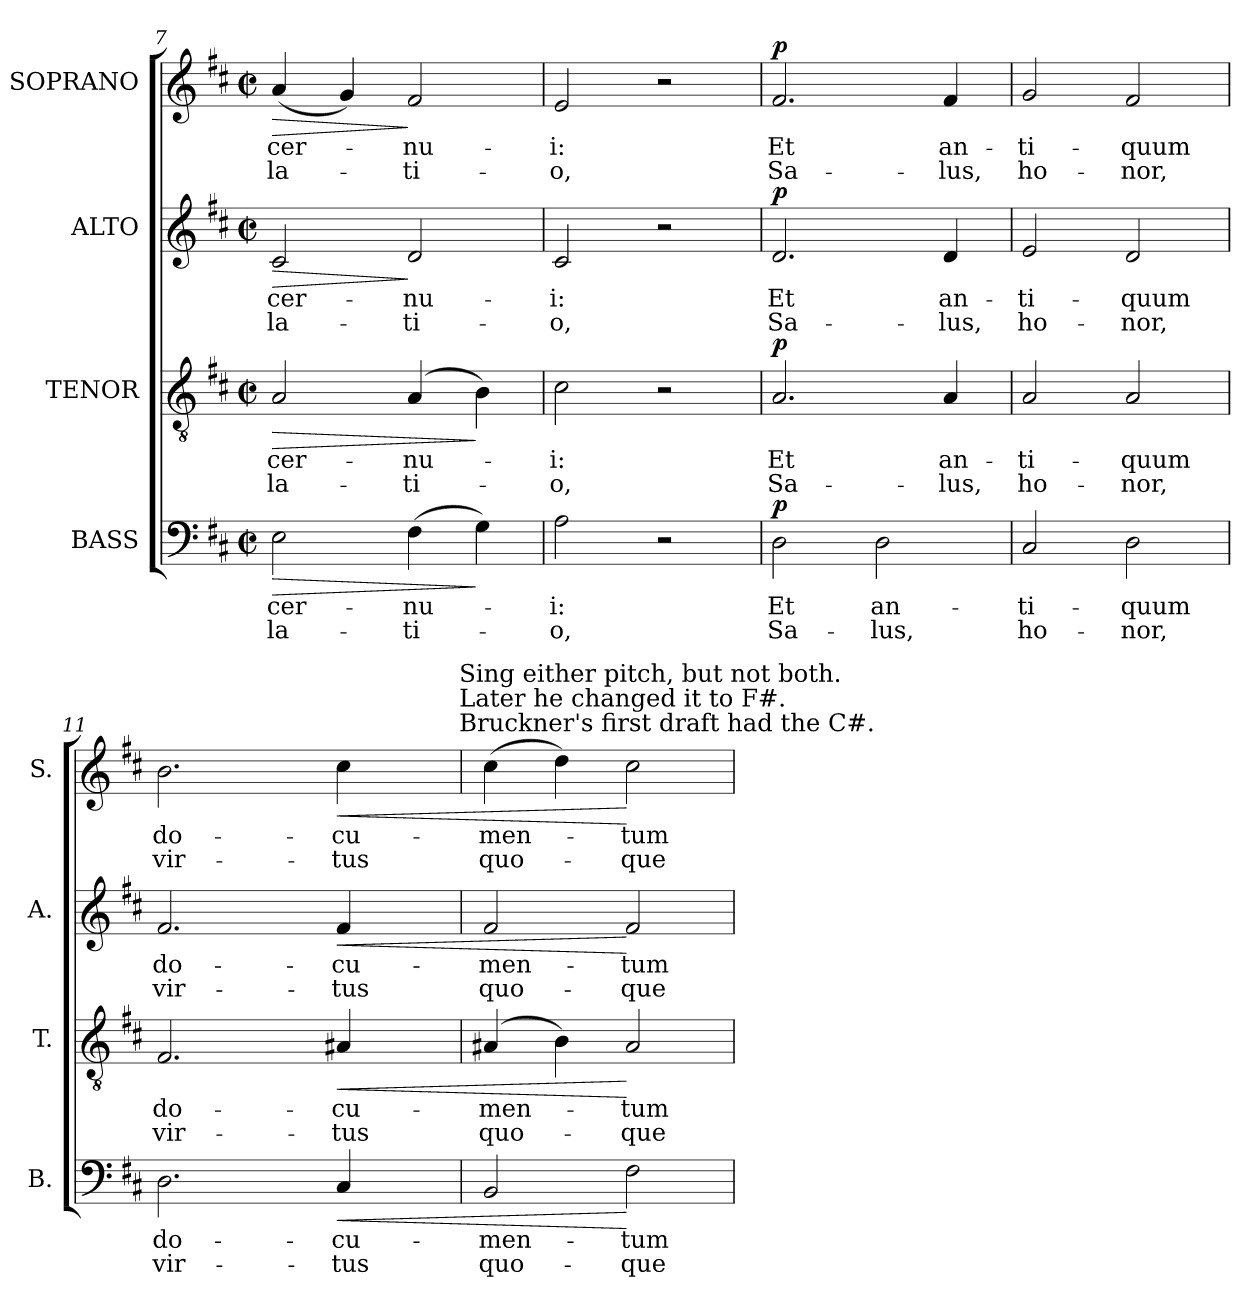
**kern	**text	**text	**dynam	**kern	**text	**text	**dynam	**kern	**text	**text	**dynam	**kern	**text	**text	**dynam
*part4	*part4	*part4	*part4	*part3	*part3	*part3	*part3	*part2	*part2	*part2	*part2	*part1	*part1	*part1	*part1
*staff4	*staff4	*staff4	*staff4	*staff3	*staff3	*staff3	*staff3	*staff2	*staff2	*staff2	*staff2	*staff1	*staff1	*staff1	*staff1
*I"BASS	*	*	*	*I"TENOR	*	*	*	*I"ALTO	*	*	*	*I"SOPRANO	*	*	*
*I'B.	*	*	*	*I'T.	*	*	*	*I'A.	*	*	*	*I'S.	*	*	*
!!LO:LB:g=z
*clefF4	*	*	*	*clefGv2	*	*	*	*clefG2	*	*	*	*clefG2	*	*	*
*	*	*	*	*ITrd7c12	*	*	*	*	*	*	*	*	*	*	*
*k[f#c#]	*	*	*	*k[f#c#]	*	*	*	*k[f#c#]	*	*	*	*k[f#c#]	*	*	*
*D:	*	*	*	*D:	*	*	*	*D:	*	*	*	*D:	*	*	*
*M2/2	*	*	*	*M2/2	*	*	*	*M2/2	*	*	*	*M2/2	*	*	*
*met(c|)	*	*	*	*met(c|)	*	*	*	*met(c|)	*	*	*	*met(c|)	*	*	*
=7	=7	=7	=7	=7	=7	=7	=7	=7	=7	=7	=7	=7	=7	=7	=7
!	!LO:LY:b:color=#000000	!LO:LY:b:color=#000000	!LO:HP:b	!	!	!	!	!	!	!	!	!	!	!	!
!	!	!	!	!	!LO:LY:b:color=#000000	!LO:LY:b:color=#000000	!LO:HP:b	!	!	!	!	!	!	!	!
!	!	!	!	!	!	!	!	!	!LO:LY:b:color=#000000	!LO:LY:b:color=#000000	!LO:HP:b	!	!	!	!
!	!	!	!	!	!	!	!	!	!	!	!	!	!LO:LY:b:color=#000000	!LO:LY:b:color=#000000	!LO:HP:b
2Ei\	cer-	-la-	>	2AAi/	cer-	-la-	>	2c#i/	cer-	-la-	>	(4ai/	cer-	-la-	>
.	.	.	.	.	.	.	.	.	.	.	.	4gi/)	.	.	.
!	!LO:LY:b:color=#000000	!LO:LY:b:color=#000000	!	!	!	!	!	!	!	!	!	!	!	!	!
!	!	!	!	!	!LO:LY:b:color=#000000	!LO:LY:b:color=#000000	!	!	!	!	!	!	!	!	!
!	!	!	!	!	!	!	!	!	!LO:LY:b:color=#000000	!LO:LY:b:color=#000000	!	!	!	!	!
!	!	!	!	!	!	!	!	!	!	!	!	!	!LO:LY:b:color=#000000	!LO:LY:b:color=#000000	!
(4F#i\	-nu-	-ti-	.	(4AAi/	-nu-	-ti-	.	2di/	-nu-	-ti-	]	2f#i/	-nu-	-ti-	]
4Gi\)	.	.	]	4BBi\)	.	.	]	.	.	.	.	.	.	.	.
=8	=8	=8	=8	=8	=8	=8	=8	=8	=8	=8	=8	=8	=8	=8	=8
!	!LO:LY:b:color=#000000	!LO:LY:b:color=#000000	!	!	!	!	!	!	!	!	!	!	!	!	!
!	!	!	!	!	!LO:LY:b:color=#000000	!LO:LY:b:color=#000000	!	!	!	!	!	!	!	!	!
!	!	!	!	!	!	!	!	!	!LO:LY:b:color=#000000	!LO:LY:b:color=#000000	!	!	!	!	!
!	!	!	!	!	!	!	!	!	!	!	!	!	!LO:LY:b:color=#000000	!LO:LY:b:color=#000000	!
2Ai\	-i:	-o,	.	2C#i\	-i:	-o,	.	2c#i/	-i:	-o,	.	2ei/	-i:	-o,	.
2r	.	.	.	2r	.	.	.	2r	.	.	.	2r	.	.	.
=9	=9	=9	=9	=9	=9	=9	=9	=9	=9	=9	=9	=9	=9	=9	=9
!	!LO:LY:b:color=#000000	!LO:LY:b:color=#000000	!	!	!	!	!	!	!	!	!	!	!	!	!
!	!	!	!	!	!LO:LY:b:color=#000000	!LO:LY:b:color=#000000	!	!	!	!	!	!	!	!	!
!	!	!	!	!	!	!	!	!	!LO:LY:b:color=#000000	!LO:LY:b:color=#000000	!	!	!	!	!
!	!	!	!	!	!	!	!	!	!	!	!	!	!LO:LY:b:color=#000000	!LO:LY:b:color=#000000	!
2Di\	Et	Sa-	p	2.AAi/	Et	Sa-	p	2.di/	Et	Sa-	p	2.f#i/	Et	Sa-	p
!	!LO:LY:b:color=#000000	!LO:LY:b:color=#000000	!	!	!	!	!	!	!	!	!	!	!	!	!
2Di\	an-	-lus,	.	.	.	.	.	.	.	.	.	.	.	.	.
!	!	!	!	!	!LO:LY:b:color=#000000	!LO:LY:b:color=#000000	!	!	!	!	!	!	!	!	!
!	!	!	!	!	!	!	!	!	!LO:LY:b:color=#000000	!LO:LY:b:color=#000000	!	!	!	!	!
!	!	!	!	!	!	!	!	!	!	!	!	!	!LO:LY:b:color=#000000	!LO:LY:b:color=#000000	!
.	.	.	.	4AAi/	an-	-lus,	.	4di/	an-	-lus,	.	4f#i/	an-	-lus,	.
=10	=10	=10	=10	=10	=10	=10	=10	=10	=10	=10	=10	=10	=10	=10	=10
!	!LO:LY:b:color=#000000	!LO:LY:b:color=#000000	!	!	!	!	!	!	!	!	!	!	!	!	!
!	!	!	!	!	!LO:LY:b:color=#000000	!LO:LY:b:color=#000000	!	!	!	!	!	!	!	!	!
!	!	!	!	!	!	!	!	!	!LO:LY:b:color=#000000	!LO:LY:b:color=#000000	!	!	!	!	!
!	!	!	!	!	!	!	!	!	!	!	!	!	!LO:LY:b:color=#000000	!LO:LY:b:color=#000000	!
2C#i/	-ti-	ho-	.	2AAi/	-ti-	ho-	.	2ei/	-ti-	ho-	.	2gi/	-ti-	ho-	.
!	!LO:LY:b:color=#000000	!LO:LY:b:color=#000000	!	!	!	!	!	!	!	!	!	!	!	!	!
!	!	!	!	!	!LO:LY:b:color=#000000	!LO:LY:b:color=#000000	!	!	!	!	!	!	!	!	!
!	!	!	!	!	!	!	!	!	!LO:LY:b:color=#000000	!LO:LY:b:color=#000000	!	!	!	!	!
!	!	!	!	!	!	!	!	!	!	!	!	!	!LO:LY:b:color=#000000	!LO:LY:b:color=#000000	!
2Di\	-quum	-nor,	.	2AAi/	-quum	-nor,	.	2di/	-quum	-nor,	.	2f#i/	-quum	-nor,	.
=11	=11	=11	=11	=11	=11	=11	=11	=11	=11	=11	=11	=11	=11	=11	=11
!	!LO:LY:b:color=#000000	!LO:LY:b:color=#000000	!	!	!	!	!	!	!	!	!	!	!	!	!
!	!	!	!	!	!LO:LY:b:color=#000000	!LO:LY:b:color=#000000	!	!	!	!	!	!	!	!	!
!	!	!	!	!	!	!	!	!	!LO:LY:b:color=#000000	!LO:LY:b:color=#000000	!	!	!	!	!
!	!	!	!	!	!	!	!	!	!	!	!	!	!LO:LY:b:color=#000000	!LO:LY:b:color=#000000	!
*	*	*	*	*	*	*	*	*	*	*	*	*^	*	*	*
2.Di\	do-	vir-	.	2.FF#i/	do-	vir-	.	2.f#i/	do-	vir-	.	2.bi\	2ryy	do-	vir-	.
.	.	.	.	.	.	.	.	.	.	.	.	.	4ryy	.	.	.
!	!LO:LY:b:color=#000000	!LO:LY:b:color=#000000	!LO:HP:b	!	!	!	!	!	!	!	!	!	!	!	!	!
!	!	!	!	!	!LO:LY:b:color=#000000	!LO:LY:b:color=#000000	!LO:HP:b	!	!	!	!	!	!	!	!	!
!	!	!	!	!	!	!	!	!	!LO:LY:b:color=#000000	!LO:LY:b:color=#000000	!LO:HP:b	!	!	!	!	!
!	!	!	!	!	!	!	!	!	!	!	!	!	!	!LO:LY:b:color=#000000	!LO:LY:b:color=#000000	!LO:HP:b
4C#i/	-cu-	-tus	<	4AA#Xi/	-cu-	-tus	<	4f#i/	-cu-	-tus	<	4cc#i\	8ryy	-cu-	-tus	<
.	.	.	.	.	.	.	.	.	.	.	.	.	16ryy	.	.	.
.	.	.	.	.	.	.	.	.	.	.	.	.	32ryy	.	.	.
.	.	.	.	.	.	.	.	.	.	.	.	.	64ryy	.	.	.
.	.	.	.	.	.	.	.	.	.	.	.	.	128...ryy	.	.	.
!	!	!	!	!	!	!	!	!	!	!	!	!	!LO:TX:a:t=Bruckner's first draft had the C#.	!	!	!
!	!	!	!	!	!	!	!	!	!	!	!	!	!LO:TX:t=Later he changed it to F#.	!	!	!
!	!	!	!	!	!	!	!	!	!	!	!	!	!LO:TX:t=Sing either pitch, but not both.	!	!	!
.	.	.	.	.	.	.	.	.	.	.	.	.	1024ryy	.	.	.
*	*	*	*	*	*	*	*	*	*	*	*	*v	*v	*	*	*
=12	=12	=12	=12	=12	=12	=12	=12	=12	=12	=12	=12	=12	=12	=12	=12
*	*	*	*	*	*	*	*	*	*	*	*	*^	*	*	*
!	!LO:LY:b:color=#000000	!LO:LY:b:color=#000000	!	!	!	!	!	!	!	!	!	!	!	!	!	!
*	*	*	*	*	*	*	*	*	*	*	*	*v	*v	*	*	*
*	*	*	*	*	*	*	*	*	*	*	*	*^	*	*	*
!	!	!	!	!	!LO:LY:b:color=#000000	!LO:LY:b:color=#000000	!	!	!	!	!	!	!	!	!	!
*	*	*	*	*	*	*	*	*	*	*	*	*v	*v	*	*	*
*	*	*	*	*	*	*	*	*	*	*	*	*^	*	*	*
!	!	!	!	!	!	!	!	!	!LO:LY:b:color=#000000	!LO:LY:b:color=#000000	!	!	!	!	!	!
*	*	*	*	*	*	*	*	*	*	*	*	*v	*v	*	*	*
*	*	*	*	*	*	*	*	*	*	*	*	*^	*	*	*
!	!	!	!	!	!	!	!	!	!	!	!	!	!	!LO:LY:b:color=#000000	!LO:LY:b:color=#000000	!
*	*	*	*	*	*	*	*	*	*	*	*	*v	*v	*	*	*
2BBi/	-men-	quo-	.	(4AA#Xi/	-men-	quo-	.	2f#i/	-men-	quo-	.	(4cc#i\	-men-	quo-	.
.	.	.	.	4BBi\)	.	.	.	.	.	.	.	4ddi\)	.	.	.
!	!LO:LY:b:color=#000000	!LO:LY:b:color=#000000	!	!	!	!	!	!	!	!	!	!	!	!	!
!	!	!	!	!	!LO:LY:b:color=#000000	!LO:LY:b:color=#000000	!	!	!	!	!	!	!	!	!
!	!	!	!	!	!	!	!	!	!LO:LY:b:color=#000000	!LO:LY:b:color=#000000	!	!	!	!	!
!	!	!	!	!	!	!	!	!	!	!	!	!	!LO:LY:b:color=#000000	!LO:LY:b:color=#000000	!
2F#i\	-tum	-que	[	2AA#i/	-tum	-que	[	2f#i/	-tum	-que	[	2cc#i\	-tum	-que	[
=	=	=	=	=	=	=	=	=	=	=	=	=	=	=	=
*-	*-	*-	*-	*-	*-	*-	*-	*-	*-	*-	*-	*-	*-	*-	*-
